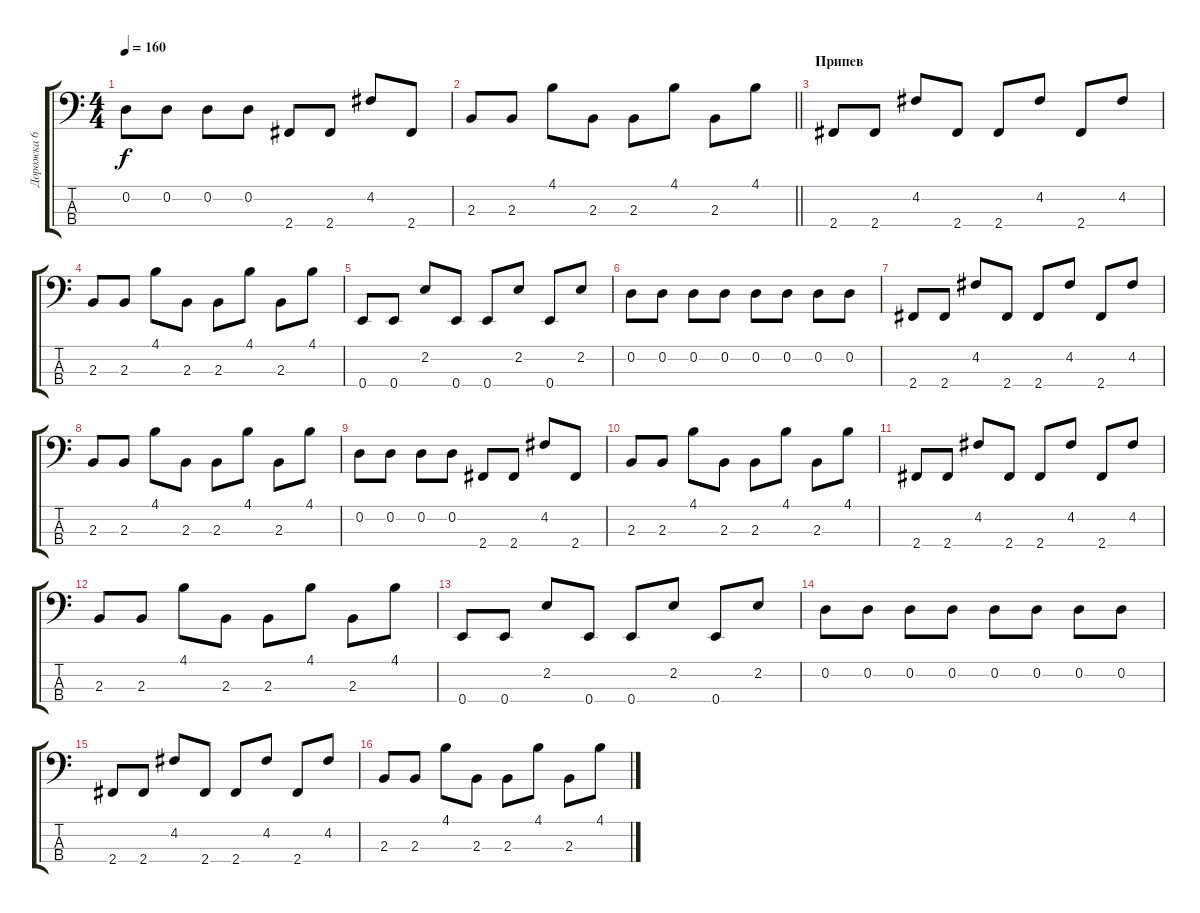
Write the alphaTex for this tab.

\track ("Дорожка 6" "Дорожка 6") {solo instrument synthbass1}
\staff {score tabs}
\tuning (G2 D2 A1 E1) {hide}
\ts (4 4)
\tempo 160
\clef f4
\ks c
0.2.8{dy f} 0.2.8 0.2.8 0.2.8 2.4.8 2.4.8 4.2.8 2.4.8 |
\barLineRight lightlight
2.3.8 2.3.8 4.1.8 2.3.8 2.3.8 4.1.8 2.3.8 4.1.8 |
\section ("" "Припев")
2.4.8 2.4.8 4.2.8 2.4.8 2.4.8 4.2.8 2.4.8 4.2.8 |
2.3.8 2.3.8 4.1.8 2.3.8 2.3.8 4.1.8 2.3.8 4.1.8 |
0.4.8 0.4.8 2.2.8 0.4.8 0.4.8 2.2.8 0.4.8 2.2.8 |
0.2.8 0.2.8 0.2.8 0.2.8 0.2.8 0.2.8 0.2.8 0.2.8 |
2.4.8 2.4.8 4.2.8 2.4.8 2.4.8 4.2.8 2.4.8 4.2.8 |
2.3.8 2.3.8 4.1.8 2.3.8 2.3.8 4.1.8 2.3.8 4.1.8 |
0.2.8 0.2.8 0.2.8 0.2.8 2.4.8 2.4.8 4.2.8 2.4.8 |
2.3.8 2.3.8 4.1.8 2.3.8 2.3.8 4.1.8 2.3.8 4.1.8 |
2.4.8 2.4.8 4.2.8 2.4.8 2.4.8 4.2.8 2.4.8 4.2.8 |
2.3.8 2.3.8 4.1.8 2.3.8 2.3.8 4.1.8 2.3.8 4.1.8 |
0.4.8 0.4.8 2.2.8 0.4.8 0.4.8 2.2.8 0.4.8 2.2.8 |
0.2.8 0.2.8 0.2.8 0.2.8 0.2.8 0.2.8 0.2.8 0.2.8 |
2.4.8 2.4.8 4.2.8 2.4.8 2.4.8 4.2.8 2.4.8 4.2.8 |
2.3.8 2.3.8 4.1.8 2.3.8 2.3.8 4.1.8 2.3.8 4.1.8
